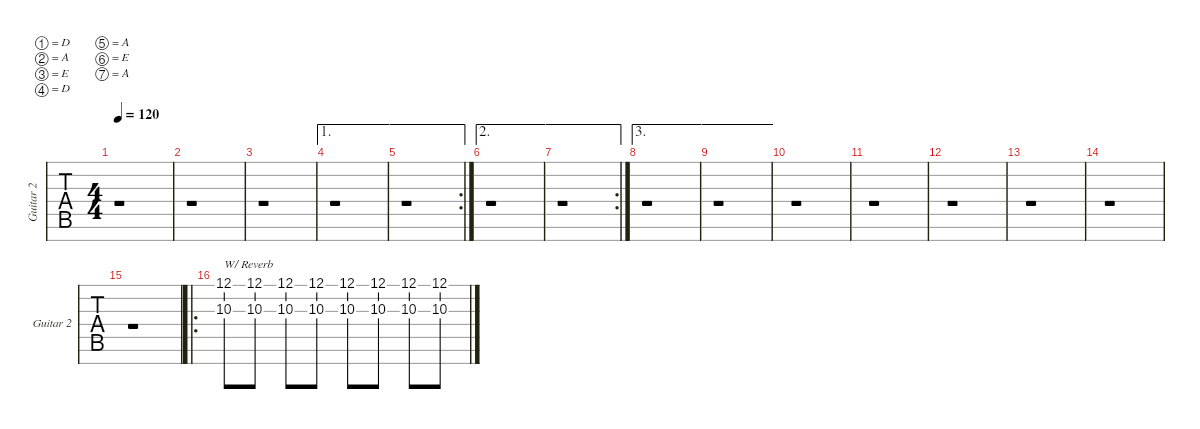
\defaultSystemsLayout 4
\hideDynamics
\bracketExtendMode nobrackets
\singleTrackTrackNamePolicy allsystems
\multiTrackTrackNamePolicy allsystems
\firstSystemTrackNameMode fullname
\otherSystemsTrackNameMode fullname
\otherSystemsTrackNameOrientation horizontal
\track ("Guitar 2" "Guitar 2") {instrument distortionguitar}
\staff {tabs}
\tuning (D4 A3 E3 D3 A2 E2 A1)
\ts (4 4)
\tempo 120
\clef g2
\ks c
r.1{dy mf} |
r.1 |
r.1 |
\ae 1
r.1 |
\ae 1
\rc 2
r.1 |
\ae 2
r.1 |
\ae 2
\rc 2
r.1 |
\ae 3
r.1 |
\ae 3
r.1 |
r.1 |
r.1 |
r.1 |
r.1 |
r.1 |
r.1 |
\ro
(10.3 12.1).8{txt "W/ Reverb"} (12.1 10.3).8 (12.1 10.3).8 (12.1 10.3).8 (12.1 10.3).8 (12.1 10.3).8 (12.1 10.3).8 (12.1 10.3).8
